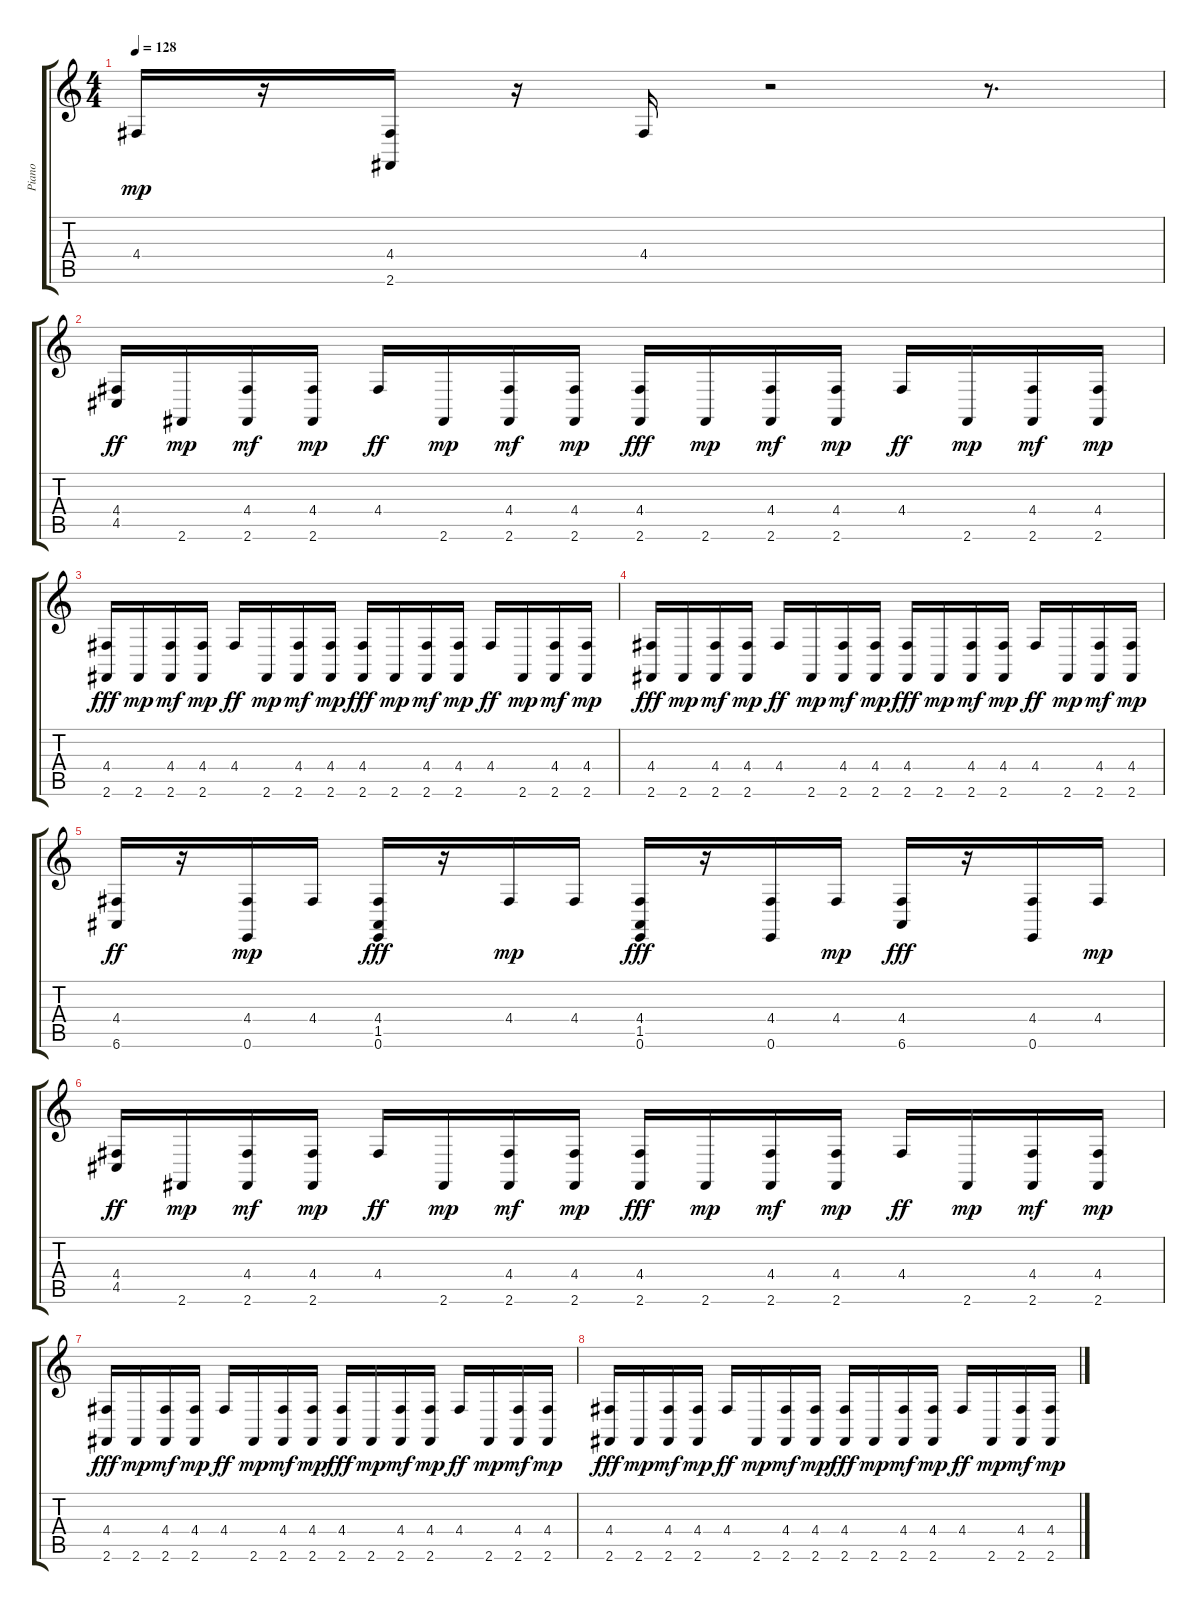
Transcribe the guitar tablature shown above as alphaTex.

\track ("Piano" "Piano") {instrument acousticgrandpiano}
\staff {score tabs}
\tuning (E4 B3 G3 D3 A2 E2) {hide}
\ts (4 4)
\tempo 128
\clef g2
\ks c
4.4.16{dy mp} r.16 (4.4 2.6).16 r.16 4.4.16 r.2 r.8{d} |
(4.4 4.5).16{dy ff} 2.6.16{dy mp} (4.4 2.6).16{dy mf} (4.4 2.6).16{dy mp} 4.4.16{dy ff} 2.6.16{dy mp} (4.4 2.6).16{dy mf} (4.4 2.6).16{dy mp} (4.4 2.6).16{dy fff} 2.6.16{dy mp} (4.4 2.6).16{dy mf} (4.4 2.6).16{dy mp} 4.4.16{dy ff} 2.6.16{dy mp} (4.4 2.6).16{dy mf} (4.4 2.6).16{dy mp} |
(4.4 2.6).16{dy fff} 2.6.16{dy mp} (4.4 2.6).16{dy mf} (4.4 2.6).16{dy mp} 4.4.16{dy ff} 2.6.16{dy mp} (4.4 2.6).16{dy mf} (4.4 2.6).16{dy mp} (4.4 2.6).16{dy fff} 2.6.16{dy mp} (4.4 2.6).16{dy mf} (4.4 2.6).16{dy mp} 4.4.16{dy ff} 2.6.16{dy mp} (4.4 2.6).16{dy mf} (4.4 2.6).16{dy mp} |
(4.4 2.6).16{dy fff} 2.6.16{dy mp} (4.4 2.6).16{dy mf} (4.4 2.6).16{dy mp} 4.4.16{dy ff} 2.6.16{dy mp} (4.4 2.6).16{dy mf} (4.4 2.6).16{dy mp} (4.4 2.6).16{dy fff} 2.6.16{dy mp} (4.4 2.6).16{dy mf} (4.4 2.6).16{dy mp} 4.4.16{dy ff} 2.6.16{dy mp} (4.4 2.6).16{dy mf} (4.4 2.6).16{dy mp} |
(4.4 6.6).16{dy ff} r.16 (4.4 0.6).16{dy mp} 4.4.16 (4.4 1.5 0.6).16{dy fff} r.16 4.4.16{dy mp} 4.4.16 (4.4 1.5 0.6).16{dy fff} r.16 (4.4 0.6).16 4.4.16{dy mp} (4.4 6.6).16{dy fff} r.16 (4.4 0.6).16 4.4.16{dy mp} |
(4.4 4.5).16{dy ff} 2.6.16{dy mp} (4.4 2.6).16{dy mf} (4.4 2.6).16{dy mp} 4.4.16{dy ff} 2.6.16{dy mp} (4.4 2.6).16{dy mf} (4.4 2.6).16{dy mp} (4.4 2.6).16{dy fff} 2.6.16{dy mp} (4.4 2.6).16{dy mf} (4.4 2.6).16{dy mp} 4.4.16{dy ff} 2.6.16{dy mp} (4.4 2.6).16{dy mf} (4.4 2.6).16{dy mp} |
(4.4 2.6).16{dy fff} 2.6.16{dy mp} (4.4 2.6).16{dy mf} (4.4 2.6).16{dy mp} 4.4.16{dy ff} 2.6.16{dy mp} (4.4 2.6).16{dy mf} (4.4 2.6).16{dy mp} (4.4 2.6).16{dy fff} 2.6.16{dy mp} (4.4 2.6).16{dy mf} (4.4 2.6).16{dy mp} 4.4.16{dy ff} 2.6.16{dy mp} (4.4 2.6).16{dy mf} (4.4 2.6).16{dy mp} |
(4.4 2.6).16{dy fff} 2.6.16{dy mp} (4.4 2.6).16{dy mf} (4.4 2.6).16{dy mp} 4.4.16{dy ff} 2.6.16{dy mp} (4.4 2.6).16{dy mf} (4.4 2.6).16{dy mp} (4.4 2.6).16{dy fff} 2.6.16{dy mp} (4.4 2.6).16{dy mf} (4.4 2.6).16{dy mp} 4.4.16{dy ff} 2.6.16{dy mp} (4.4 2.6).16{dy mf} (4.4 2.6).16{dy mp}
